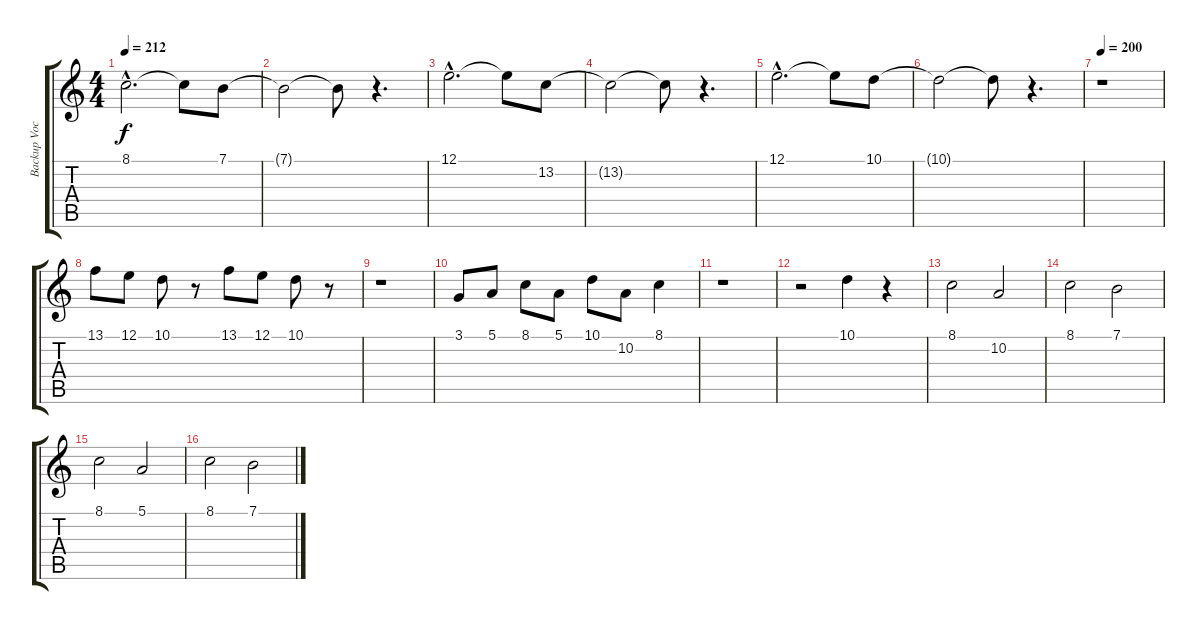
\track ("Backup Vocals" "Backup Voc") {instrument choiraahs}
\staff {score tabs}
\tuning (E4 B3 G3 D3 A2 E2) {hide}
\ts (4 4)
\tempo 212
\clef g2
\ks c
8.1{hac}.2{d dy f} 8.1{t}.8 7.1.8 |
7.1{t}.2 7.1{t}.8 r.4{d} |
12.1{hac}.2{d} 12.1{t}.8 13.2.8 |
13.2{t}.2 13.2{t}.8 r.4{d} |
12.1{hac}.2{d} 12.1{t}.8 10.1.8 |
10.1{t}.2 10.1{t}.8 r.4{d} |
\tempo 200
r.1 |
13.1.8 12.1.8 10.1.8 r.8 13.1.8 12.1.8 10.1.8 r.8 |
r.1 |
3.1.8 5.1.8 8.1.8 5.1.8 10.1.8 10.2.8 8.1.4 |
r.1 |
r.2 10.1.4 r.4 |
8.1.2 10.2.2 |
8.1.2 7.1.2 |
8.1.2 5.1.2 |
8.1.2 7.1.2
